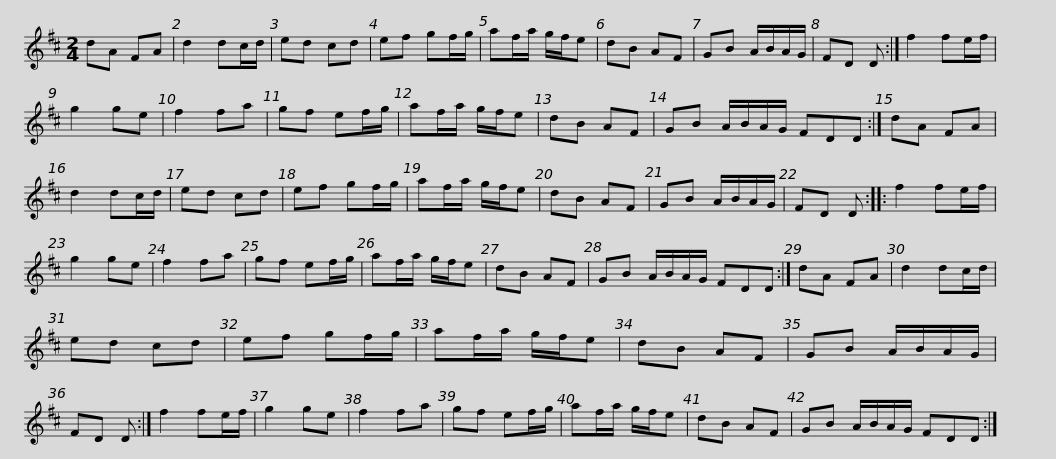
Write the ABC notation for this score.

X:1
L:1/8
M:2/4
I:linebreak $
K:D
V:1 treble
V:1
 dA FA | d2 dc/d/ | ed cd | ef gf/g/ | af/a/ g/f/e | %5
 dB AF | GB A/B/A/G/ | FD D :| f2 fe/f/ | g2 ge |$ %10
 f2 fa | gf ef/g/ | af/a/ g/f/e | dB AF | GB A/B/A/G/ FDD :| %15
 dA FA | d2 dc/d/ | ed cd | ef gf/g/ |$ af/a/ g/f/e | %20
 dB AF | GB A/B/A/G/ | FD D :: f2 fe/f/ | g2 ge | %25
 f2 fa | gf ef/g/ | af/a/ g/f/e |$ dB AF | GB A/B/A/G/ FDD :| %30
 dA FA | d2 dc/d/ | ed cd | ef gf/g/ | af/a/ g/f/e | %35
 dB AF |$ GB A/B/A/G/ | FD D :| f2 fe/f/ | g2 ge | %40
 f2 fa | gf ef/g/ | af/a/ g/f/e | dB AF | GB A/B/A/G/ FDD :| %45
